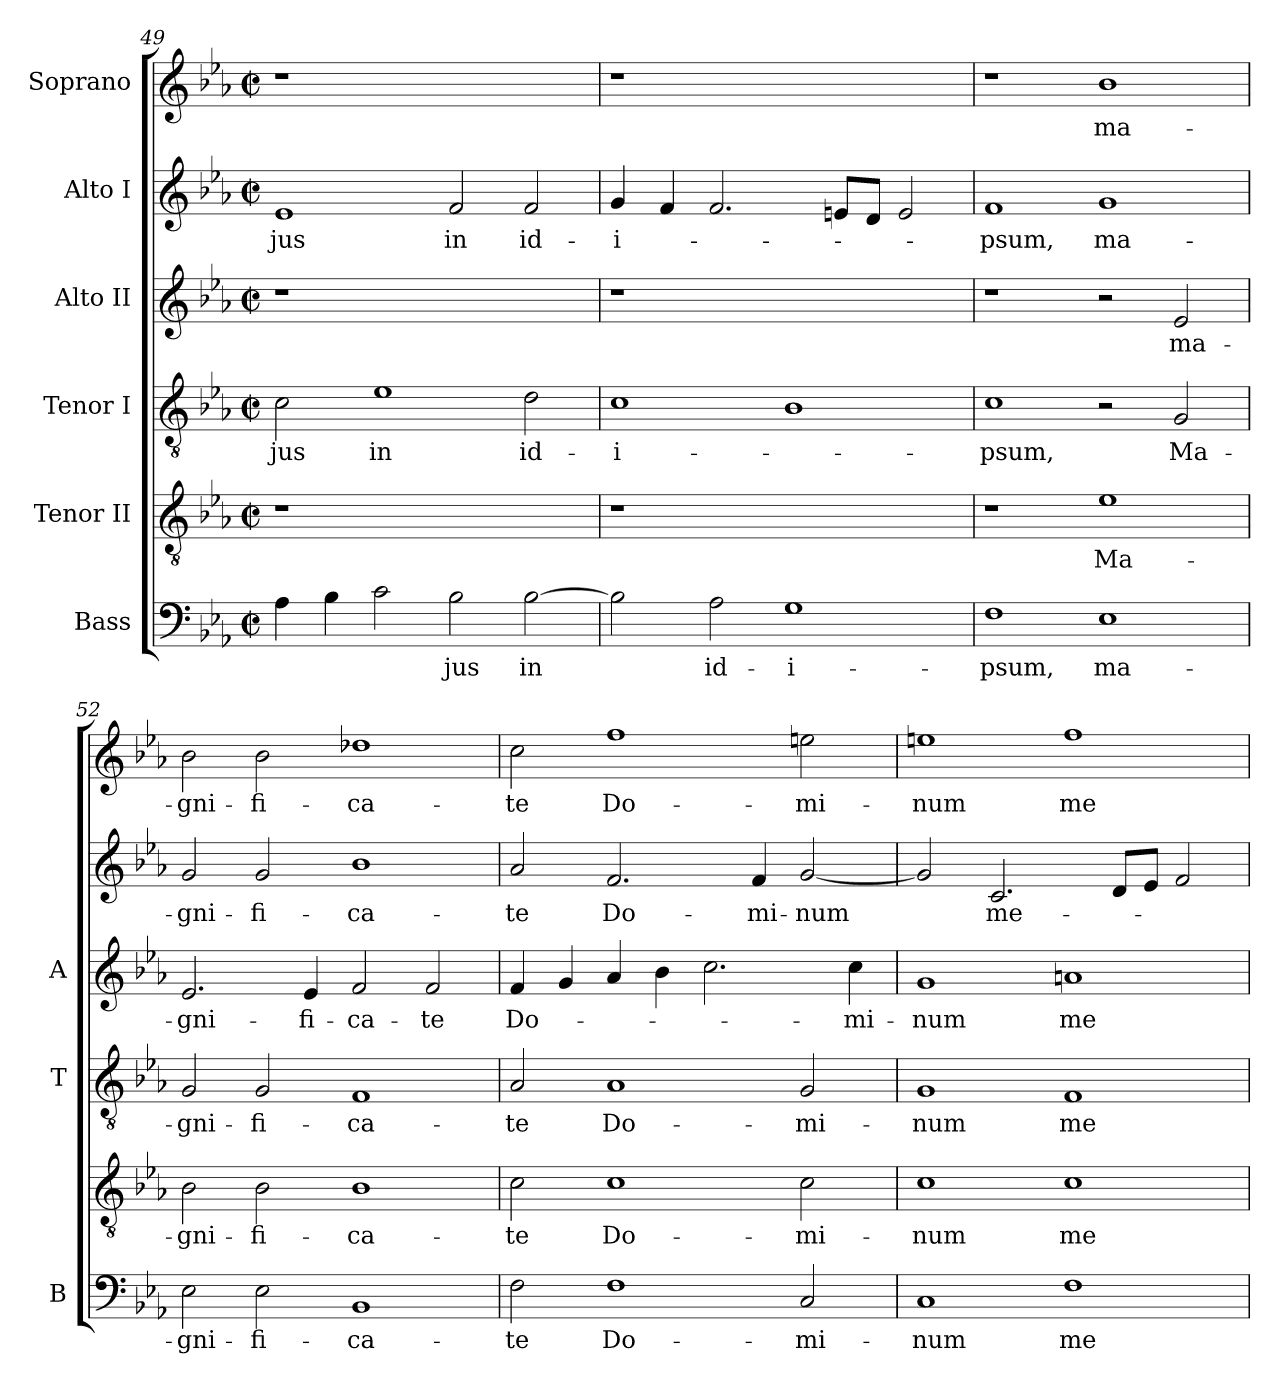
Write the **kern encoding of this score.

**kern	**text	**kern	**text	**kern	**text	**kern	**text	**kern	**text	**kern	**text
*part6	*part6	*part5	*part5	*part4	*part4	*part3	*part3	*part2	*part2	*part1	*part1
*staff6	*staff6	*staff5	*staff5	*staff4	*staff4	*staff3	*staff3	*staff2	*staff2	*staff1	*staff1
*I"Bass	*	*I"Tenor II	*	*I"Tenor I	*	*I"Alto II	*	*I"Alto I	*	*I"Soprano	*
*I'B	*	*	*	*I'T	*	*I'A	*	*	*	*	*
*clefF4	*	*clefGv2	*	*clefGv2	*	*clefG2	*	*clefG2	*	*clefG2	*
*k[b-e-a-]	*	*k[b-e-a-]	*	*k[b-e-a-]	*	*k[b-e-a-]	*	*k[b-e-a-]	*	*k[b-e-a-]	*
*E-:	*	*E-:	*	*E-:	*	*E-:	*	*E-:	*	*E-:	*
*M2/2	*	*M2/2	*	*M2/2	*	*M2/2	*	*M2/2	*	*M2/2	*
*met(c|)	*	*met(c|)	*	*met(c|)	*	*met(c|)	*	*met(c|)	*	*met(c|)	*
=49	=49	=49	=49	=49	=49	=49	=49	=49	=49	=49	=49
!	!	!LO:N:vis=1	!	!	!LO:LY:b	!LO:N:vis=1	!	!	!LO:LY:b	!LO:N:vis=1	!
4A-\	.	1r	.	2c\	-jus	1r	.	1e-	-jus	1r	.
4B-\	.	.	.	.	.	.	.	.	.	.	.
!	!	!	!	!	!LO:LY:b	!	!	!	!	!	!
2c\	.	.	.	1e-	in	.	.	.	.	.	.
!	!LO:LY:b	!	!	!	!	!	!	!	!LO:LY:b	!	!
2B-\	-jus	1ryy	.	.	.	1ryy	.	2f/	in	1ryy	.
!	!LO:LY:b	!	!	!	!LO:LY:b	!	!	!	!LO:LY:b	!	!
[>2B-\	in	.	.	2d\	id-	.	.	2f/	id-	.	.
!!LO:PB:g=z
=50	=50	=50	=50	=50	=50	=50	=50	=50	=50	=50	=50
!	!	!LO:N:vis=1	!	!	!LO:LY:b	!LO:N:vis=1	!	!	!LO:LY:b	!LO:N:vis=1	!
2B-\]	.	1r	.	1c	-i-	1r	.	4g/	-i-	1r	.
.	.	.	.	.	.	.	.	4f/	.	.	.
!	!LO:LY:b	!	!	!	!	!	!	!	!	!	!
2A-\	id-	.	.	.	.	.	.	2.f/	.	.	.
!	!LO:LY:b	!	!	!	!	!	!	!	!	!	!
1G	-i-	1ryy	.	1B-	.	1ryy	.	.	.	1ryy	.
.	.	.	.	.	.	.	.	8en/L	.	.	.
.	.	.	.	.	.	.	.	8d/J	.	.	.
.	.	.	.	.	.	.	.	2e/	.	.	.
=51	=51	=51	=51	=51	=51	=51	=51	=51	=51	=51	=51
!	!LO:LY:b	!	!	!	!LO:LY:b	!	!	!	!LO:LY:b	!	!
1F	-psum,	1r	.	1c	-psum,	1r	.	1f	-psum,	1r	.
!	!LO:LY:b	!	!LO:LY:b	!	!	!	!	!	!LO:LY:b	!	!LO:LY:b
1E-	ma-	1e-	Ma-	2r	.	2r	.	1g	ma-	1b-	ma-
!	!	!	!	!	!LO:LY:b	!	!LO:LY:b	!	!	!	!
.	.	.	.	2G/	Ma-	2e-/	ma-	.	.	.	.
=52	=52	=52	=52	=52	=52	=52	=52	=52	=52	=52	=52
!	!LO:LY:b	!	!LO:LY:b	!	!LO:LY:b	!	!LO:LY:b	!	!LO:LY:b	!	!LO:LY:b
2E-\	-gni-	2B-\	-gni-	2G/	-gni-	2.e-/	-gni-	2g/	-gni-	2b-\	-gni-
!	!LO:LY:b	!	!LO:LY:b	!	!LO:LY:b	!	!	!	!LO:LY:b	!	!LO:LY:b
2E-\	-fi-	2B-\	-fi-	2G/	-fi-	.	.	2g/	-fi-	2b-\	-fi-
!	!	!	!	!	!	!	!LO:LY:b	!	!	!	!
.	.	.	.	.	.	4e-/	-fi-	.	.	.	.
!	!LO:LY:b	!	!LO:LY:b	!	!LO:LY:b	!	!LO:LY:b	!	!LO:LY:b	!	!LO:LY:b
1BB-	-ca-	1B-	-ca-	1F	-ca-	2f/	-ca-	1b-	-ca-	1dd-X	-ca-
!	!	!	!	!	!	!	!LO:LY:b	!	!	!	!
.	.	.	.	.	.	2f/	-te	.	.	.	.
=53	=53	=53	=53	=53	=53	=53	=53	=53	=53	=53	=53
!	!LO:LY:b	!	!LO:LY:b	!	!LO:LY:b	!	!LO:LY:b	!	!LO:LY:b	!	!LO:LY:b
2F\	-te	2c\	-te	2A-/	-te	4f/	Do-	2a-/	-te	2cc\	-te
.	.	.	.	.	.	4g/	.	.	.	.	.
!	!LO:LY:b	!	!LO:LY:b	!	!LO:LY:b	!	!	!	!LO:LY:b	!	!LO:LY:b
1F	Do-	1c	Do-	1A-	Do-	4a-/	.	2.f/	Do-	1ff	Do-
.	.	.	.	.	.	4b-\	.	.	.	.	.
.	.	.	.	.	.	2.cc\	.	.	.	.	.
!	!	!	!	!	!	!	!	!	!LO:LY:b	!	!
.	.	.	.	.	.	.	.	4f/	-mi-	.	.
!	!LO:LY:b	!	!LO:LY:b	!	!LO:LY:b	!	!	!	!LO:LY:b	!	!LO:LY:b
2C/	-mi-	2c\	-mi-	2G/	-mi-	.	.	[<2g/	-num	2een\	-mi-
!	!	!	!	!	!	!	!LO:LY:b	!	!	!	!
.	.	.	.	.	.	4cc\	-mi-	.	.	.	.
=54	=54	=54	=54	=54	=54	=54	=54	=54	=54	=54	=54
!	!LO:LY:b	!	!LO:LY:b	!	!LO:LY:b	!	!LO:LY:b	!	!	!	!LO:LY:b
1C	-num	1c	-num	1G	-num	1g	-num	2g/]	.	1een	-num
!	!	!	!	!	!	!	!	!	!LO:LY:b	!	!
.	.	.	.	.	.	.	.	2.c/	me-	.	.
!	!LO:LY:b	!	!LO:LY:b	!	!LO:LY:b	!	!LO:LY:b	!	!	!	!LO:LY:b
1F	me-	1c	me-	1F	me-	1an	me-	.	.	1ff	me-
.	.	.	.	.	.	.	.	8d/L	.	.	.
.	.	.	.	.	.	.	.	8e-/J	.	.	.
.	.	.	.	.	.	.	.	2f/	.	.	.
=	=	=	=	=	=	=	=	=	=	=	=
*-	*-	*-	*-	*-	*-	*-	*-	*-	*-	*-	*-
